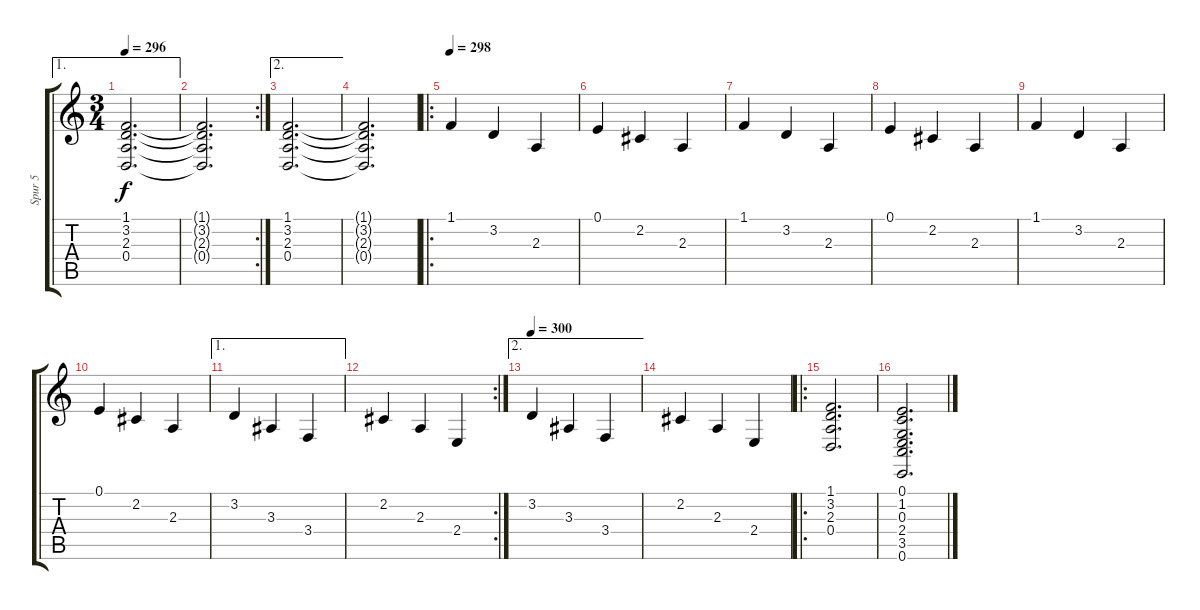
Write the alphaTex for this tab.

\track ("Spur 5" "Spur 5") {instrument synthstrings2}
\staff {score tabs}
\tuning (E4 B3 G3 D3 A2 E2) {hide}
\ae 1
\ts (3 4)
\tempo 296
\clef g2
\ks c
(1.1 3.2 2.3 0.4).2{d dy f} |
\rc 2
(1.1{t} 3.2{t} 2.3{t} 0.4{t}).2{d} |
\ae 2
(1.1 3.2 2.3 0.4).2{d} |
(1.1{t} 3.2{t} 2.3{t} 0.4{t}).2{d} |
\ro
\tempo 298
1.1.4 3.2.4 2.3.4 |
0.1.4 2.2.4 2.3.4 |
1.1.4 3.2.4 2.3.4 |
0.1.4 2.2.4 2.3.4 |
1.1.4 3.2.4 2.3.4 |
0.1.4 2.2.4 2.3.4 |
\ae 1
3.2.4 3.3.4 3.4.4 |
\rc 2
2.2.4 2.3.4 2.4.4 |
\ae 2
\tempo 300
3.2.4 3.3.4 3.4.4 |
2.2.4 2.3.4 2.4.4 |
\ro
(1.1 3.2 2.3 0.4).2{d} |
(0.1 1.2 0.3 2.4 3.5 0.6).2{d}
